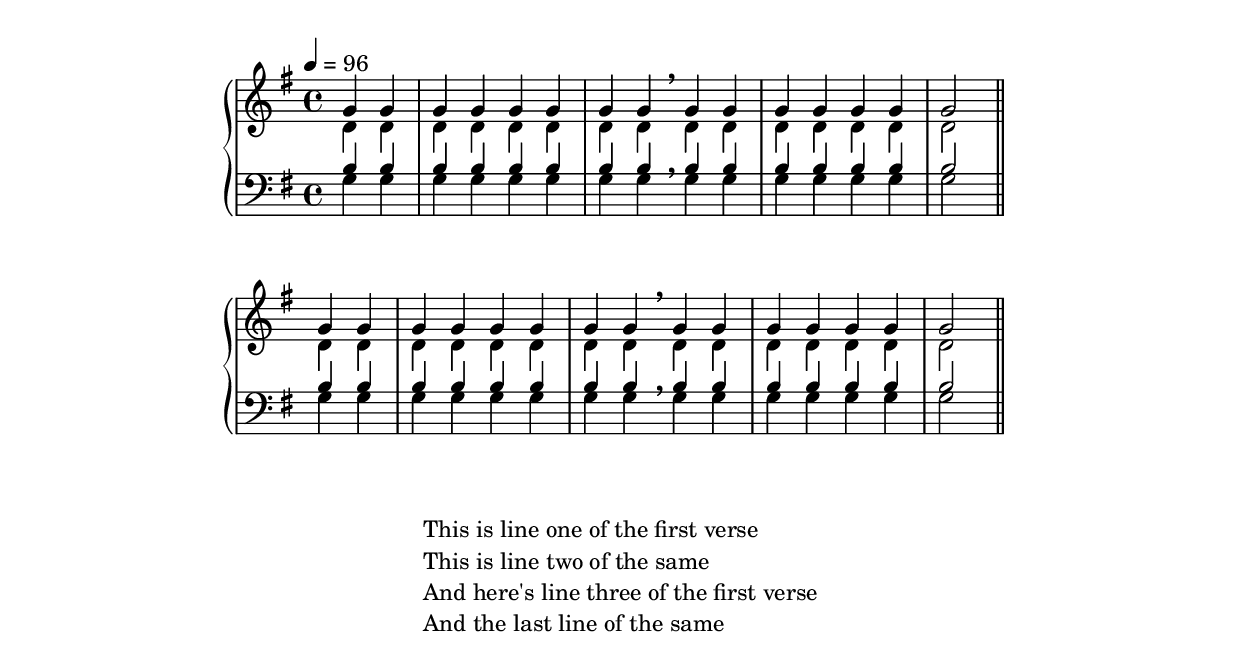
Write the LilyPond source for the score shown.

%% http://lsr.dsi.unimi.it/LSR/Item?id=703

Timeline = {
  \time 4/4
  \tempo 4=96
  \partial 2
  s2 | s1 | s2 \breathe s2 | s1 | s2 \bar "||" \break
  s2 | s1 | s2 \breathe s2 | s1 | s2 \bar "||"
}

SopranoMusic = \relative g' {
  g4 g | g g g g | g g g g | g g g g | g2
  g4 g | g g g g | g g g g | g g g g | g2
}

AltoMusic = \relative c' {
  d4 d | d d d d | d d d d | d d d d | d2
  d4 d | d d d d | d d d d | d d d d | d2
}

TenorMusic = \relative a {
  b4 b | b b b b | b b b b | b b b b | b2
  b4 b | b b b b | b b b b | b b b b | b2
}

BassMusic =  \relative g {
  g4 g | g g g g | g g g g | g g g g | g2
  g4 g | g g g g | g g g g | g g g g | g2
}

global = {
 \key g \major
}

\score {  % Start score
  <<
    \new PianoStaff <<  % Start pianostaff
      \new Staff <<  % Start Staff = RH
        \global
        \clef "treble"
        \new Voice = "Soprano" <<  % Start Voice = "Soprano"
          \Timeline
          \voiceOne
          \SopranoMusic
        >>  % End Voice = "Soprano"
        \new Voice = "Alto" <<  % Start Voice = "Alto"
          \Timeline
          \voiceTwo
          \AltoMusic
        >>  % End Voice = "Alto"
      >>  % End Staff = RH
      \new Staff <<  % Start Staff = LH
        \global
        \clef "bass"
        \new Voice = "Tenor" <<  % Start Voice = "Tenor"
          \Timeline
          \voiceOne
          \TenorMusic
        >>  % End Voice = "Tenor"
        \new Voice = "Bass" <<  % Start Voice = "Bass"
          \Timeline
          \voiceTwo
          \BassMusic
        >>  % End Voice = "Bass"
      >>  % End Staff = LH
    >>  % End pianostaff
  >>
}  % End score

\markup {
  \fill-line {
    ""
    {
      \column {
        \left-align {
          "This is line one of the first verse"
          "This is line two of the same"
          "And here's line three of the first verse"
          "And the last line of the same"
        }
      }
    }
    ""
  }
}

\paper {  % Start paper block
  indent = 0     % don't indent first system
  line-width = 130   % shorten line length to suit music
}  % End paper block
